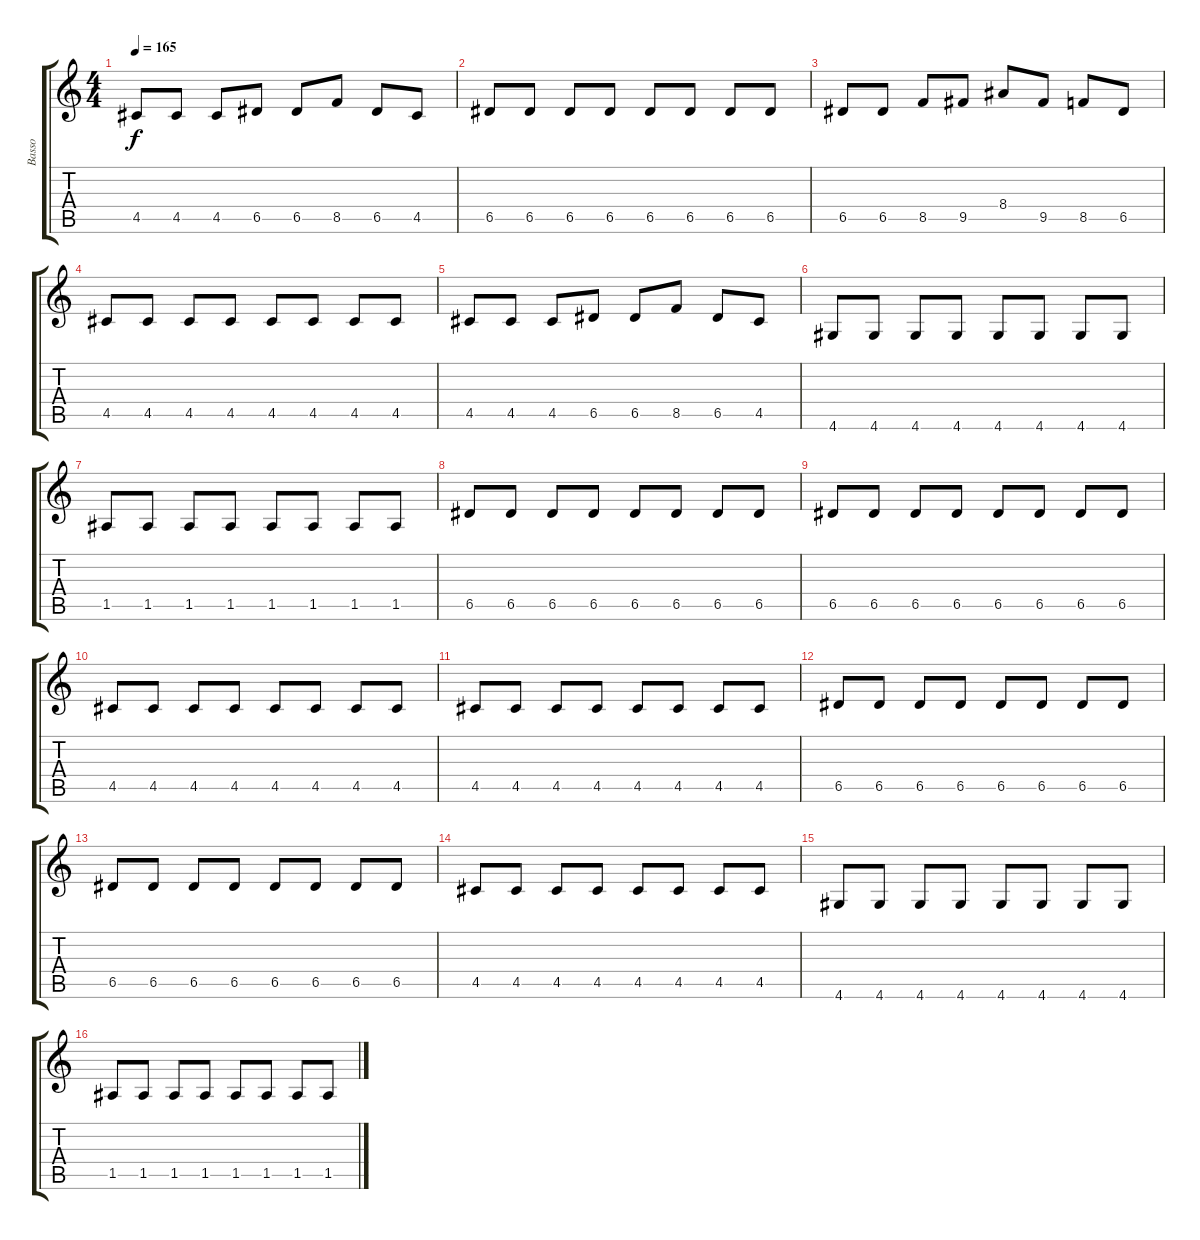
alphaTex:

\track ("Basso" "Basso") {instrument electricbassfinger}
\staff {score tabs}
\tuning (E4 B3 G3 D3 A2 E2) {hide}
\ts (4 4)
\tempo 165
\clef g2
\ks c
4.5.8{dy f} 4.5.8 4.5.8 6.5.8 6.5.8 8.5.8 6.5.8 4.5.8 |
6.5.8 6.5.8 6.5.8 6.5.8 6.5.8 6.5.8 6.5.8 6.5.8 |
6.5.8 6.5.8 8.5.8 9.5.8 8.4.8 9.5.8 8.5.8 6.5.8 |
4.5.8 4.5.8 4.5.8 4.5.8 4.5.8 4.5.8 4.5.8 4.5.8 |
4.5.8 4.5.8 4.5.8 6.5.8 6.5.8 8.5.8 6.5.8 4.5.8 |
4.6.8 4.6.8 4.6.8 4.6.8 4.6.8 4.6.8 4.6.8 4.6.8 |
1.5.8 1.5.8 1.5.8 1.5.8 1.5.8 1.5.8 1.5.8 1.5.8 |
6.5.8 6.5.8 6.5.8 6.5.8 6.5.8 6.5.8 6.5.8 6.5.8 |
6.5.8 6.5.8 6.5.8 6.5.8 6.5.8 6.5.8 6.5.8 6.5.8 |
4.5.8 4.5.8 4.5.8 4.5.8 4.5.8 4.5.8 4.5.8 4.5.8 |
4.5.8 4.5.8 4.5.8 4.5.8 4.5.8 4.5.8 4.5.8 4.5.8 |
6.5.8 6.5.8 6.5.8 6.5.8 6.5.8 6.5.8 6.5.8 6.5.8 |
6.5.8 6.5.8 6.5.8 6.5.8 6.5.8 6.5.8 6.5.8 6.5.8 |
4.5.8 4.5.8 4.5.8 4.5.8 4.5.8 4.5.8 4.5.8 4.5.8 |
4.6.8 4.6.8 4.6.8 4.6.8 4.6.8 4.6.8 4.6.8 4.6.8 |
1.5.8 1.5.8 1.5.8 1.5.8 1.5.8 1.5.8 1.5.8 1.5.8
